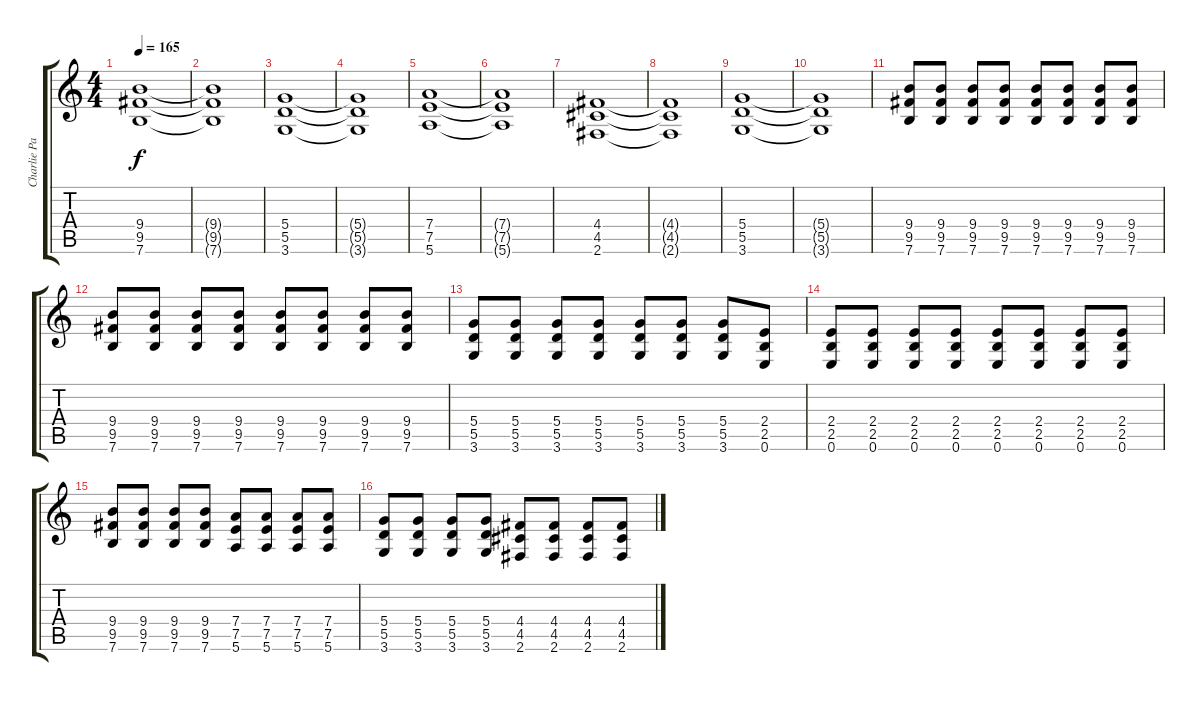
\track ("Charlie Parra Ritmica" "Charlie Pa") {instrument distortionguitar}
\staff {score tabs}
\tuning (E4 B3 G3 D3 A2 E2) {hide}
\ts (4 4)
\tempo 165
\clef g2
\ks c
(9.4 9.5 7.6).1{dy f} |
(9.4{t} 9.5{t} 7.6{t}).1 |
(5.4 5.5 3.6).1 |
(5.4{t} 5.5{t} 3.6{t}).1 |
(7.4 7.5 5.6).1 |
(7.4{t} 7.5{t} 5.6{t}).1 |
(4.4 4.5 2.6).1 |
(4.4{t} 4.5{t} 2.6{t}).1 |
(5.4 5.5 3.6).1 |
(5.4{t} 5.5{t} 3.6{t}).1 |
(9.4 9.5 7.6).8 (9.4 9.5 7.6).8 (9.4 9.5 7.6).8 (9.4 9.5 7.6).8 (9.4 9.5 7.6).8 (9.4 9.5 7.6).8 (9.4 9.5 7.6).8 (9.4 9.5 7.6).8 |
(9.4 9.5 7.6).8 (9.4 9.5 7.6).8 (9.4 9.5 7.6).8 (9.4 9.5 7.6).8 (9.4 9.5 7.6).8 (9.4 9.5 7.6).8 (9.4 9.5 7.6).8 (9.4 9.5 7.6).8 |
(5.4 5.5 3.6).8 (5.4 5.5 3.6).8 (5.4 5.5 3.6).8 (5.4 5.5 3.6).8 (5.4 5.5 3.6).8 (5.4 5.5 3.6).8 (5.4 5.5 3.6).8 (2.4 2.5 0.6).8 |
(2.4 2.5 0.6).8 (2.4 2.5 0.6).8 (2.4 2.5 0.6).8 (2.4 2.5 0.6).8 (2.4 2.5 0.6).8 (2.4 2.5 0.6).8 (2.4 2.5 0.6).8 (2.4 2.5 0.6).8 |
(9.4 9.5 7.6).8 (9.4 9.5 7.6).8 (9.4 9.5 7.6).8 (9.4 9.5 7.6).8 (7.4 7.5 5.6).8 (7.4 7.5 5.6).8 (7.4 7.5 5.6).8 (7.4 7.5 5.6).8 |
(5.4 5.5 3.6).8 (5.4 5.5 3.6).8 (5.4 5.5 3.6).8 (5.4 5.5 3.6).8 (4.4 4.5 2.6).8 (4.4 4.5 2.6).8 (4.4 4.5 2.6).8 (4.4 4.5 2.6).8
